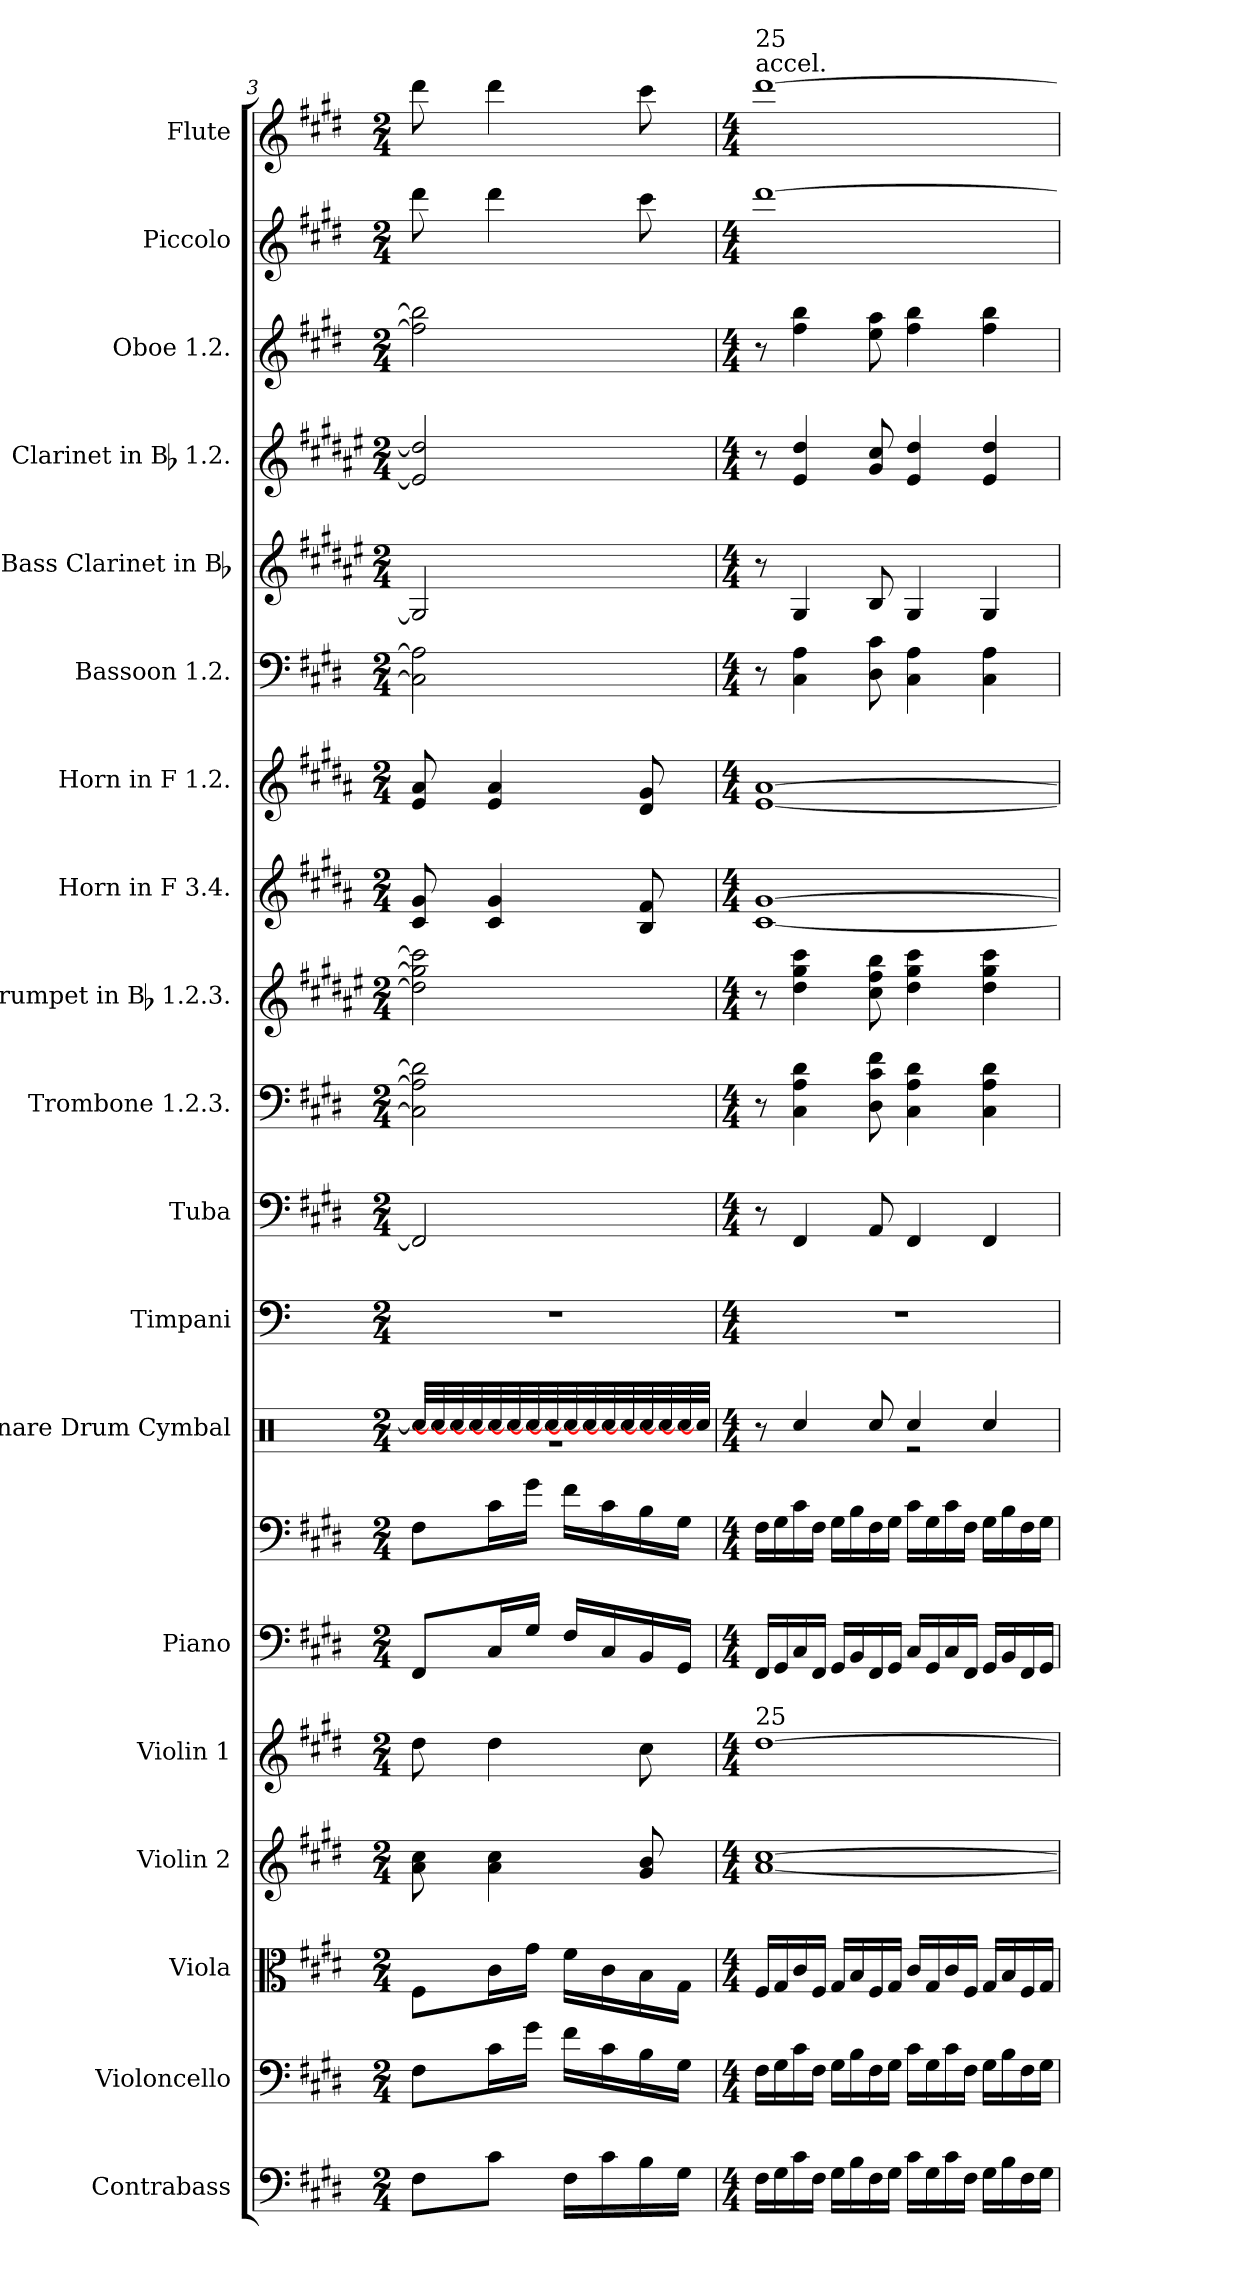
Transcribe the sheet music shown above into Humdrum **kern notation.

**kern	**kern	**kern	**kern	**kern	**kern	**kern	**kern	**kern	**kern	**kern	**kern	**kern	**kern	**kern	**kern	**kern	**kern	**kern	**kern
*part19	*part18	*part17	*part16	*part15	*part14	*part14	*part13	*part12	*part11	*part10	*part9	*part8	*part7	*part6	*part5	*part4	*part3	*part2	*part1
*staff20	*staff19	*staff18	*staff17	*staff16	*staff15	*staff14	*staff13	*staff12	*staff11	*staff10	*staff9	*staff8	*staff7	*staff6	*staff5	*staff4	*staff3	*staff2	*staff1
*I"Contrabass	*I"Violoncello	*I"Viola	*I"Violin 2	*I"Violin 1	*I"Piano	*	*I"Snare Drum Cymbal	*I"Timpani	*I"Tuba	*I"Trombone 1.2.3.	*I"Trumpet in Bb 1.2.3.	*I"Horn in F 3.4.	*I"Horn in F 1.2.	*I"Bassoon 1.2.	*I"Bass Clarinet in Bb	*I"Clarinet in Bb 1.2.	*I"Oboe 1.2.	*I"Piccolo	*I"Flute
*I'Cb.	*I'Vc.	*I'Vla.	*I'Vln. 2	*I'Vln. 1	*I'Pno.	*	*	*I'Timp.	*I'Tba.	*I'1.2.3.Tbn.	*I'1.2.3.Tpt.	*I'3..4.Hn.	*I'1.2.Hn.	*I'1.2.Bsn.	*I'B. Cl.	*I'1.2.Cl.	*I'1.2.Ob.	*I'Picc.	*I'Fl.
*clefF4	*clefF4	*clefC3	*clefG2	*clefG2	*clefF4	*clefF4	*clefX	*clefF4	*clefF4	*clefF4	*clefG2	*clefG2	*clefG2	*clefF4	*clefG2	*clefG2	*clefG2	*clefG2	*clefG2
*	*	*	*	*	*	*	*	*	*	*	*ITrd1c2	*ITrd4c7	*ITrd4c7	*	*ITrd1c2	*ITrd1c2	*	*	*
*k[f#c#g#d#]	*k[f#c#g#d#]	*k[f#c#g#d#]	*k[f#c#g#d#]	*k[f#c#g#d#]	*k[f#c#g#d#]	*k[f#c#g#d#]	*k[]	*k[]	*k[f#c#g#d#]	*k[f#c#g#d#]	*k[f#c#g#d#]	*k[f#c#g#d#]	*k[f#c#g#d#]	*k[f#c#g#d#]	*k[f#c#g#d#]	*k[f#c#g#d#]	*k[f#c#g#d#]	*k[f#c#g#d#]	*k[f#c#g#d#]
*E:	*E:	*E:	*E:	*E:	*E:	*E:	*C:	*C:	*E:	*E:	*E:	*E:	*E:	*E:	*E:	*E:	*E:	*E:	*E:
*M2/4	*M2/4	*M2/4	*M2/4	*M2/4	*M2/4	*M2/4	*M2/4	*M2/4	*M2/4	*M2/4	*M2/4	*M2/4	*M2/4	*M2/4	*M2/4	*M2/4	*M2/4	*M2/4	*M2/4
=3	=3	=3	=3	=3	=3	=3	=3	=3	=3	=3	=3	=3	=3	=3	=3	=3	=3	=3	=3
*	*	*	*	*	*	*	*^	*	*	*	*	*	*	*	*	*	*	*	*
8F#L	8F#L	8F#L	8a 8cc#	8dd#	8FF#L	8F#L	32Rcc/LLL]	2r	2r	2FF#]	2C#] 2A] 2d#]	2cc#] 2ff#] 2bb]	8F# 8c#	8A 8d#	2C#] 2A]	2F#]	2d#] 2cc#]	2ff#] 2bb]	8ddd#	8ddd#
.	.	.	.	.	.	.	32Rcc/]	.	.	.	.	.	.	.	.	.	.	.	.	.
.	.	.	.	.	.	.	32Rcc/]	.	.	.	.	.	.	.	.	.	.	.	.	.
.	.	.	.	.	.	.	32Rcc/]	.	.	.	.	.	.	.	.	.	.	.	.	.
8c#J	16c#L	16c#L	4a 4cc#	4dd#	16C#L	16c#L	32Rcc/]	.	.	.	.	.	4F# 4c#	4A 4d#	.	.	.	.	4ddd#	4ddd#
.	.	.	.	.	.	.	32Rcc/]	.	.	.	.	.	.	.	.	.	.	.	.	.
.	16g#JJ	16g#JJ	.	.	16G#JJ	16g#JJ	32Rcc/]	.	.	.	.	.	.	.	.	.	.	.	.	.
.	.	.	.	.	.	.	32Rcc/]	.	.	.	.	.	.	.	.	.	.	.	.	.
16F#LL	16f#LL	16f#LL	.	.	16F#LL	16f#LL	32Rcc/]	.	.	.	.	.	.	.	.	.	.	.	.	.
.	.	.	.	.	.	.	32Rcc/]	.	.	.	.	.	.	.	.	.	.	.	.	.
16c#	16c#	16c#	.	.	16C#	16c#	32Rcc/]	.	.	.	.	.	.	.	.	.	.	.	.	.
.	.	.	.	.	.	.	32Rcc/]	.	.	.	.	.	.	.	.	.	.	.	.	.
16B	16B	16B	8g# 8b	8cc#	16BB	16B	32Rcc/]	.	.	.	.	.	8E 8B	8G# 8c#	.	.	.	.	8ccc#	8ccc#
.	.	.	.	.	.	.	32Rcc/]	.	.	.	.	.	.	.	.	.	.	.	.	.
16G#JJ	16G#JJ	16G#JJ	.	.	16GG#JJ	16G#JJ	32Rcc/]	.	.	.	.	.	.	.	.	.	.	.	.	.
.	.	.	.	.	.	.	32Rcc/JJJ]	.	.	.	.	.	.	.	.	.	.	.	.	.
=4	=4	=4	=4	=4	=4	=4	=4	=4	=4	=4	=4	=4	=4	=4	=4	=4	=4	=4	=4	=4
*M4/4	*M4/4	*M4/4	*M4/4	*M4/4	*M4/4	*M4/4	*M4/4	*	*M4/4	*M4/4	*M4/4	*M4/4	*M4/4	*M4/4	*M4/4	*M4/4	*M4/4	*M4/4	*M4/4	*M4/4
!	!	!	!	!	!	!	!	!	!	!	!	!	!	!	!	!	!	!	!	!LO:TX:a:t=accel.
!	!	!	!	!	!	!	!	!	!	!	!	!	!	!	!	!	!	!	!	!LO:TX:a:t=25
!	!	!	!	!LO:TX:a:t=25	!	!	!	!	!	!	!	!	!	!	!	!	!	!	!	!
16F#LL	16F#LL	16F#LL	[1a [1cc#	[1dd#	16FF#LL	16F#LL	8r	2R\	1r	8r	8r	8r	[1F# [1c#	[1A [1d#	8r	8r	8r	8r	[1ddd#	[1ddd#
16G#	16G#	16G#	.	.	16GG#	16G#	.	.	.	.	.	.	.	.	.	.	.	.	.	.
16c#	16c#	16c#	.	.	16C#	16c#	4Rcc/	.	.	4FF#	4C# 4A 4d#	4cc# 4ff# 4bb	.	.	4C# 4A	4F#	4d# 4cc#	4ff# 4bb	.	.
16F#JJ	16F#JJ	16F#JJ	.	.	16FF#JJ	16F#JJ	.	.	.	.	.	.	.	.	.	.	.	.	.	.
16G#LL	16G#LL	16G#LL	.	.	16GG#LL	16G#LL	.	.	.	.	.	.	.	.	.	.	.	.	.	.
16B	16B	16B	.	.	16BB	16B	.	.	.	.	.	.	.	.	.	.	.	.	.	.
16F#	16F#	16F#	.	.	16FF#	16F#	8Rcc/	.	.	8AA	8D# 8c# 8f#	8b 8ee 8aa	.	.	8D# 8c#	8A	8f# 8b	8ee 8aa	.	.
16G#JJ	16G#JJ	16G#JJ	.	.	16GG#JJ	16G#JJ	.	.	.	.	.	.	.	.	.	.	.	.	.	.
16c#LL	16c#LL	16c#LL	.	.	16C#LL	16c#LL	4Rcc/	2r	.	4FF#	4C# 4A 4d#	4cc# 4ff# 4bb	.	.	4C# 4A	4F#	4d# 4cc#	4ff# 4bb	.	.
16G#	16G#	16G#	.	.	16GG#	16G#	.	.	.	.	.	.	.	.	.	.	.	.	.	.
16c#	16c#	16c#	.	.	16C#	16c#	.	.	.	.	.	.	.	.	.	.	.	.	.	.
16F#JJ	16F#JJ	16F#JJ	.	.	16FF#JJ	16F#JJ	.	.	.	.	.	.	.	.	.	.	.	.	.	.
16G#LL	16G#LL	16G#LL	.	.	16GG#LL	16G#LL	4Rcc/	.	.	4FF#	4C# 4A 4d#	4cc# 4ff# 4bb	.	.	4C# 4A	4F#	4d# 4cc#	4ff# 4bb	.	.
16B	16B	16B	.	.	16BB	16B	.	.	.	.	.	.	.	.	.	.	.	.	.	.
16F#	16F#	16F#	.	.	16FF#	16F#	.	.	.	.	.	.	.	.	.	.	.	.	.	.
16G#JJ	16G#JJ	16G#JJ	.	.	16GG#JJ	16G#JJ	.	.	.	.	.	.	.	.	.	.	.	.	.	.
*	*	*	*	*	*	*	*v	*v	*	*	*	*	*	*	*	*	*	*	*	*
=	=	=	=	=	=	=	=	=	=	=	=	=	=	=	=	=	=	=	=
*-	*-	*-	*-	*-	*-	*-	*-	*-	*-	*-	*-	*-	*-	*-	*-	*-	*-	*-	*-
